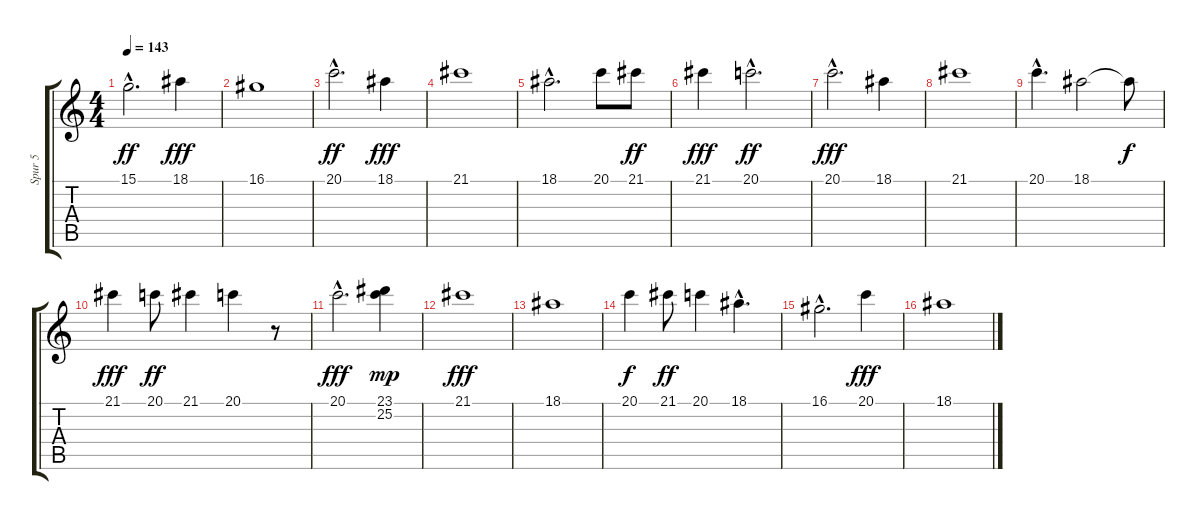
\track ("Spur 5" "Spur 5") {instrument honkytonkpiano}
\staff {score tabs}
\tuning (E4 B3 G3 D3 A2 E2) {hide}
\ts (4 4)
\tempo 143
\clef g2
\ks c
15.1{hac}.2{d dy ff} 18.1.4{dy fff} |
16.1.1 |
20.1{hac}.2{d dy ff} 18.1.4{dy fff} |
21.1.1 |
18.1{hac}.2{d} 20.1.8 21.1.8{dy ff} |
21.1.4{dy fff} 20.1{hac}.2{d dy ff} |
20.1{hac}.2{d dy fff} 18.1.4 |
21.1.1 |
20.1{hac}.4{d} 18.1.2 18.1{t}.8{dy f} |
21.1.4{dy fff} 20.1.8{dy ff} 21.1.4 20.1.4 r.8 |
20.1{hac}.2{d dy fff} (23.1 25.2).4{dy mp} |
21.1.1{dy fff} |
18.1.1 |
20.1.4{dy f} 21.1.8{dy ff} 20.1.4 18.1{hac}.4{d} |
16.1{hac}.2{d} 20.1.4{dy fff} |
18.1.1
